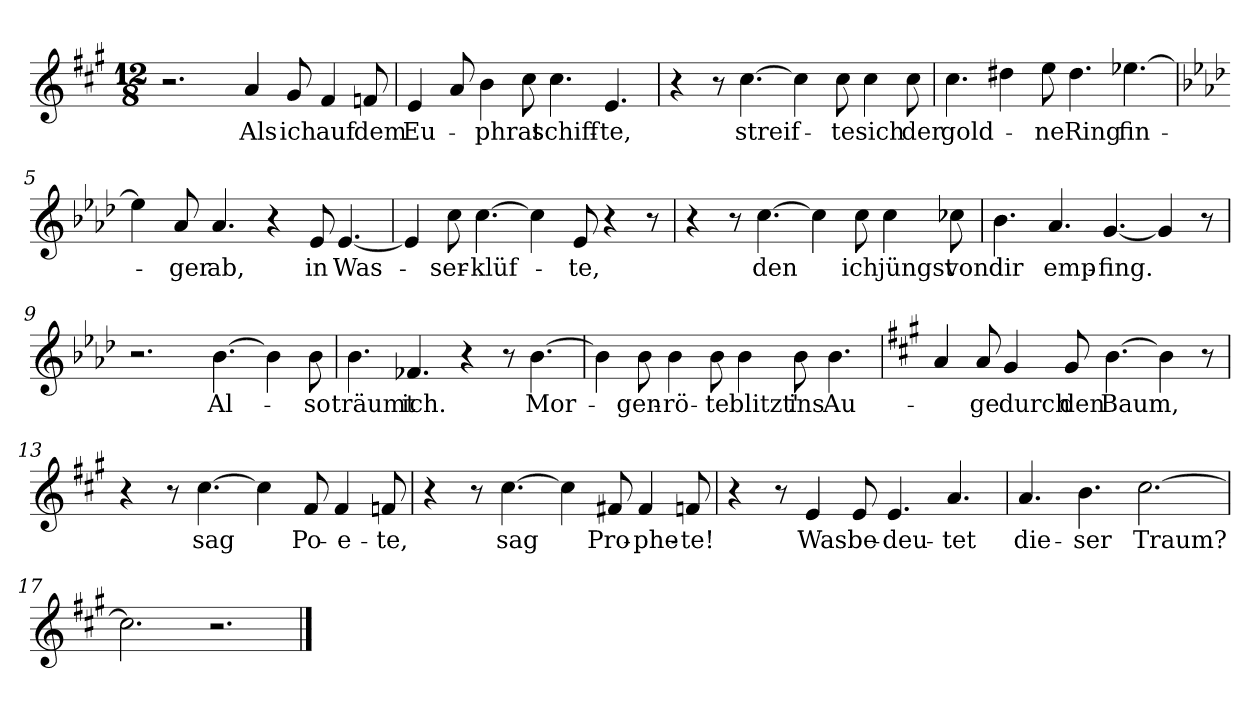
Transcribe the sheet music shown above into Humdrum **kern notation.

**kern	**text
*part1	*part1
*staff1	*staff1
*clefG2	*
*k[f#c#g#]	*
*M12/8	*
=1	=1
2.r	.
!	!LO:LY:b
4a/	Als
!	!LO:LY:b
8g#/	ich
!	!LO:LY:b
4f#/	auf
!	!LO:LY:b
8fn/	dem
=2	=2
!	!LO:LY:b
4e/	Eu-
8a/	.
!	!LO:LY:b
4b\	phrat
8cc#\	.
!	!LO:LY:b
4.cc#\	schiff-
!	!LO:LY:b
4.e/	-te,
=3	=3
4r	.
8r	.
!	!LO:LY:b
[4.cc#\	streif-
4cc#\]	.
!	!LO:LY:b
8cc#\	-te
!	!LO:LY:b
4cc#\	sich
!	!LO:LY:b
8cc#\	der
=4	=4
!	!LO:LY:b
4.cc#\	gold-
4dd#X\	.
!	!LO:LY:b
8ee\	-ne
!	!LO:LY:b
4.dd#\	Ring
!	!LO:LY:b
[4.ee-X\	fin-
=5	=5
*k[b-e-a-d-]	*
4ee-\]	.
!	!LO:LY:b
8a-/	-ger
!	!LO:LY:b
4.a-/	ab,
4r	.
!	!LO:LY:b
8e-/	in
!	!LO:LY:b
[4.e-/	Was-
!!LO:LB:g=z
=6	=6
4e-/]	.
!	!LO:LY:b
8cc\	-ser-
!	!LO:LY:b
[4.cc\	-klüf-
4cc\]	.
!	!LO:LY:b
8e-/	-te,
4r	.
8r	.
=7	=7
4r	.
8r	.
!	!LO:LY:b
[4.cc\	den
4cc\]	.
!	!LO:LY:b
8cc\	ich
!	!LO:LY:b
4cc\	jüngst
!	!LO:LY:b
8cc-X\	von
=8	=8
!	!LO:LY:b
4.b-\	dir
!	!LO:LY:b
4.a-/	emp-
!	!LO:LY:b
[4.g/	-fing.
4g/]	.
8r	.
=9	=9
2.r	.
!	!LO:LY:b
[4.b-\	Al-
4b-\]	.
!	!LO:LY:b
8b-\	-so
=10	=10
!	!LO:LY:b
4.b-\	träumt
!	!LO:LY:b
4.f-X/	ich.
4r	.
8r	.
!	!LO:LY:b
[4.b-\	Mor-
!!LO:LB:g=z
=11	=11
4b-\]	.
!	!LO:LY:b
8b-\	-gen-
!	!LO:LY:b
4b-\	-rö-
!	!LO:LY:b
8b-\	-te
!	!LO:LY:b
4b-\	blitzt'
!	!LO:LY:b
8b-\	ins
!	!LO:LY:b
4.b-\	Au-
=12	=12
*k[f#c#g#]	*
4a/	.
!	!LO:LY:b
8a/	-ge
!	!LO:LY:b
4g#/	durch
!	!LO:LY:b
8g#/	den
!	!LO:LY:b
[4.b\	Baum,
4b\]	.
8r	.
=13	=13
4r	.
8r	.
!	!LO:LY:b
[4.cc#\	sag
4cc#\]	.
!	!LO:LY:b
8f#/	Po-
!	!LO:LY:b
4f#/	-e-
!	!LO:LY:b
8fn/	-te,
=14	=14
4r	.
8r	.
!	!LO:LY:b
[4.cc#\	sag
4cc#\]	.
!	!LO:LY:b
8f#X/	Pro-
!	!LO:LY:b
4f#/	-phe-
!	!LO:LY:b
8fn/	-te!
=15	=15
4r	.
8r	.
!	!LO:LY:b
4e/	Was
!	!LO:LY:b
8e/	be-
!	!LO:LY:b
4.e/	-deu-
!	!LO:LY:b
4.a/	-tet
!!LO:LB:g=z
=16	=16
!	!LO:LY:b
4.a/	die-
!	!LO:LY:b
4.b\	-ser
!	!LO:LY:b
[2.cc#\	Traum?
=17	=17
2.cc#\]	.
2.r	.
==	==
*-	*-
